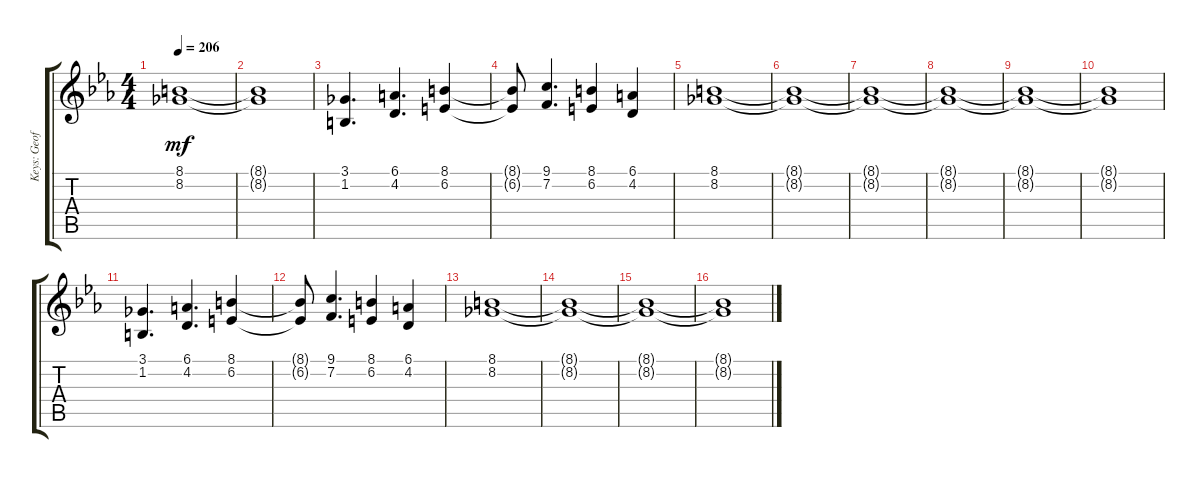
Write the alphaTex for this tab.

\track ("Keys: Geoff" "Keys: Geof") {instrument synthstrings1}
\staff {score tabs}
\tuning (Eb4 Bb3 Gb3 Db3 Ab2 Eb2) {hide}
\ts (4 4)
\tempo 206
\clef g2
\ks eb
(8.1{t} 8.2{t}).1{dy mf} |
(8.1{t} 8.2{t}).1 |
(3.1 1.2).4{d} (6.1 4.2).4{d} (8.1 6.2).4 |
(8.1{t} 6.2{t}).8 (9.1 7.2).4{d} (8.1 6.2).4 (6.1 4.2).4 |
(8.1 8.2).1 |
(8.1{t} 8.2{t}).1 |
(8.1{t} 8.2{t}).1 |
(8.1{t} 8.2{t}).1 |
(8.1{t} 8.2{t}).1 |
(8.1{t} 8.2{t}).1 |
(3.1 1.2).4{d} (6.1 4.2).4{d} (8.1 6.2).4 |
(8.1{t} 6.2{t}).8 (9.1 7.2).4{d} (8.1 6.2).4 (6.1 4.2).4 |
(8.1 8.2).1 |
(8.1{t} 8.2{t}).1 |
(8.1{t} 8.2{t}).1 |
(8.1{t} 8.2{t}).1
